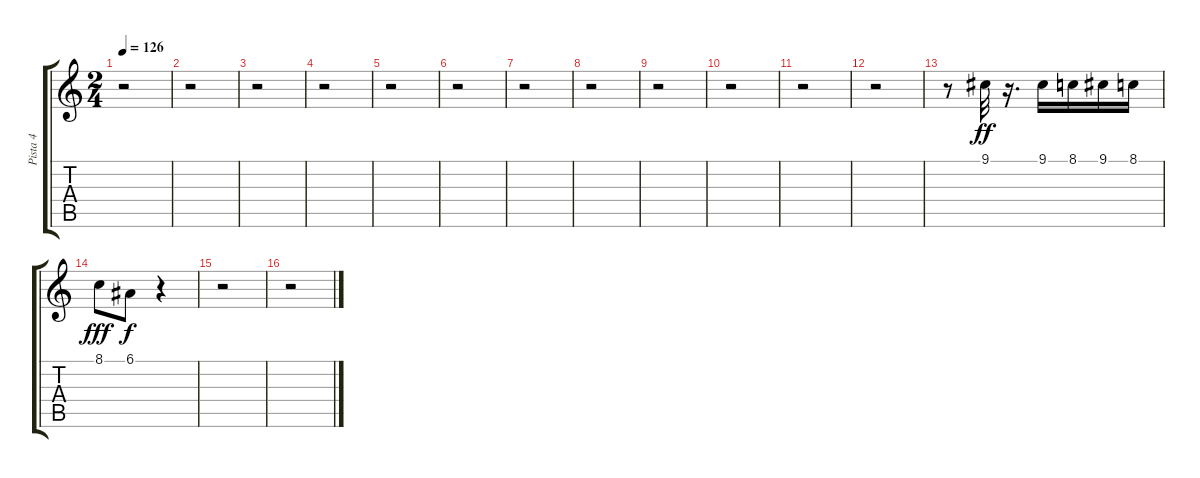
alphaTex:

\track ("Pista 4" "Pista 4") {instrument flute}
\staff {score tabs}
\tuning (E4 B3 G3 D3 A2 E2) {hide}
\ts (2 4)
\tempo 126
\clef g2
\ks c
r.2{dy f} |
r.2 |
r.2 |
r.2 |
r.2 |
r.2 |
r.2 |
r.2 |
r.2 |
r.2 |
r.2 |
r.2 |
r.8 9.1.32{dy ff} r.16{d} 9.1.16 8.1.16 9.1.16 8.1.16 |
8.1.8{dy fff} 6.1.8{dy f} r.4 |
r.2 |
r.2
